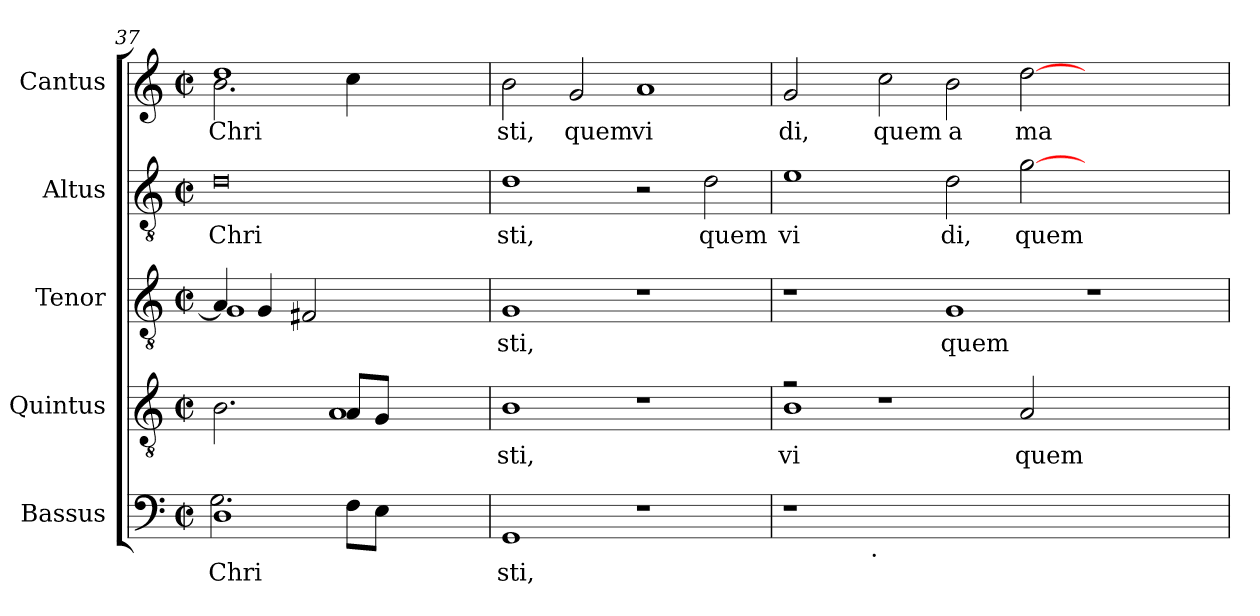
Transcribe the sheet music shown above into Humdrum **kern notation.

**kern	**text	**kern	**text	**kern	**text	**kern	**text	**kern	**text
*part5	*part5	*part4	*part4	*part3	*part3	*part2	*part2	*part1	*part1
*staff5	*staff5	*staff4	*staff4	*staff3	*staff3	*staff2	*staff2	*staff1	*staff1
*I"Bassus	*	*I"Quintus	*	*I"Tenor	*	*I"Altus	*	*I"Cantus	*
*clefF4	*	*clefGv2	*	*clefGv2	*	*clefGv2	*	*clefG2	*
*	*	*	*	*k[]	*	*	*	*k[]	*
*	*	*	*	*C:	*	*	*	*C:	*
*M2/2	*	*M2/2	*	*M2/2	*	*M2/2	*	*M2/2	*
*met(c|)	*	*met(c|)	*	*met(c|)	*	*met(c|)	*	*met(c|)	*
=37	=37	=37	=37	=37	=37	=37	=37	=37	=37
*^	*	*	*	*	*	*	*	*	*
!	!	!LO:LY:b	!	!	!	!	!LO:N:vis=0	!LO:LY:b:cj	!	!LO:LY:b
*	*	*	*^	*	*^	*	*	*	*^	*
1D	2.G\	Chri	2.ryy	2.B\	.	4A/]	1G	.	1d	Chri	1dd	2.b\	Chri
.	.	.	.	.	.	4G/	.	.	.	.	.	.	.
.	.	.	.	.	.	2F#X/	.	.	.	.	.	.	.
.	8F\L	.	8A/L	1A	.	.	.	.	.	.	.	4cc\	.
.	8E\J	.	8G/J	.	.	.	.	.	.	.	.	.	.
2.ryy	2.ryy	.	2.ryy	.	.	2.ryy	2.ryy	.	2.ryy	.	2.ryy	2.ryy	.
*	*	*	*v	*v	*	*	*	*	*	*	*	*	*
=38	=38	=38	=38	=38	=38	=38	=38	=38	=38	=38	=38	=38
!	!	!LO:LY:b:cj	!	!LO:LY:b:cj	!	!	!LO:LY:b:cj	!	!LO:LY:b:cj	!	!	!LO:LY:b:cj
*v	*v	*	*	*	*v	*v	*	*	*	*v	*v	*
1GG	sti,	1B	sti,	1G	-sti,	1d	sti,	2b\	sti,
!	!	!	!	!	!	!	!	!	!LO:LY:b:cj
.	.	.	.	.	.	.	.	2g/	quem
!	!	!	!	!	!	!	!	!	!LO:LY:b:cj
1r	.	1r	.	1r	.	2r	.	1a	vi
!	!	!	!	!	!	!	!LO:LY:b:cj	!	!
.	.	.	.	.	.	2d\	quem	.	.
=39	=39	=39	=39	=39	=39	=39	=39	=39	=39
*	*	*^	*	*	*	*	*	*	*
!	!	!	!	!LO:LY:b:cj	!	!	!	!LO:LY:b:cj	!	!LO:LY:b:cj
*^	*	*	*	*	*	*	*	*	*	*
1r	4ryy	.	2r	1B	vi	1r	.	1e	vi	2g/	di,
.	8...ryy	.	.	.	.	.	.	.	.	.	.
!	!LO:TX:b:t=.	!	!	!	!	!	!	!	!	!	!
.	1ryy	.	.	.	.	.	.	.	.	.	.
!	!	!	!	!	!	!	!	!	!	!	!LO:LY:b:cj
.	.	.	1r	.	.	.	.	.	.	2cc\	quem
!	!	!	!	!	!	!	!LO:LY:b:cj	!	!LO:LY:b:cj	!	!LO:LY:b:cj
0ryy	.	.	.	1ryy	.	1G	quem	2d\	di,	2b\	a
.	1ryy	.	.	.	.	.	.	.	.	.	.
!	!	!	!	!	!LO:LY:b:cj	!	!	!	!LO:LY:b	!	!LO:LY:b
.	.	.	2A/	.	quem	.	.	[>2g\	quem	[>2dd\	ma
.	.	.	1ryy	1ryy	.	1r	.	1ryy	.	1ryy	.
.	2ryy	.	.	.	.	.	.	.	.	.	.
.	64ryy	.	.	.	.	.	.	.	.	.	.
*v	*v	*	*	*	*	*	*	*	*	*	*
*	*	*v	*v	*	*	*	*	*	*	*
=	=	=	=	=	=	=	=	=	=
*-	*-	*-	*-	*-	*-	*-	*-	*-	*-
